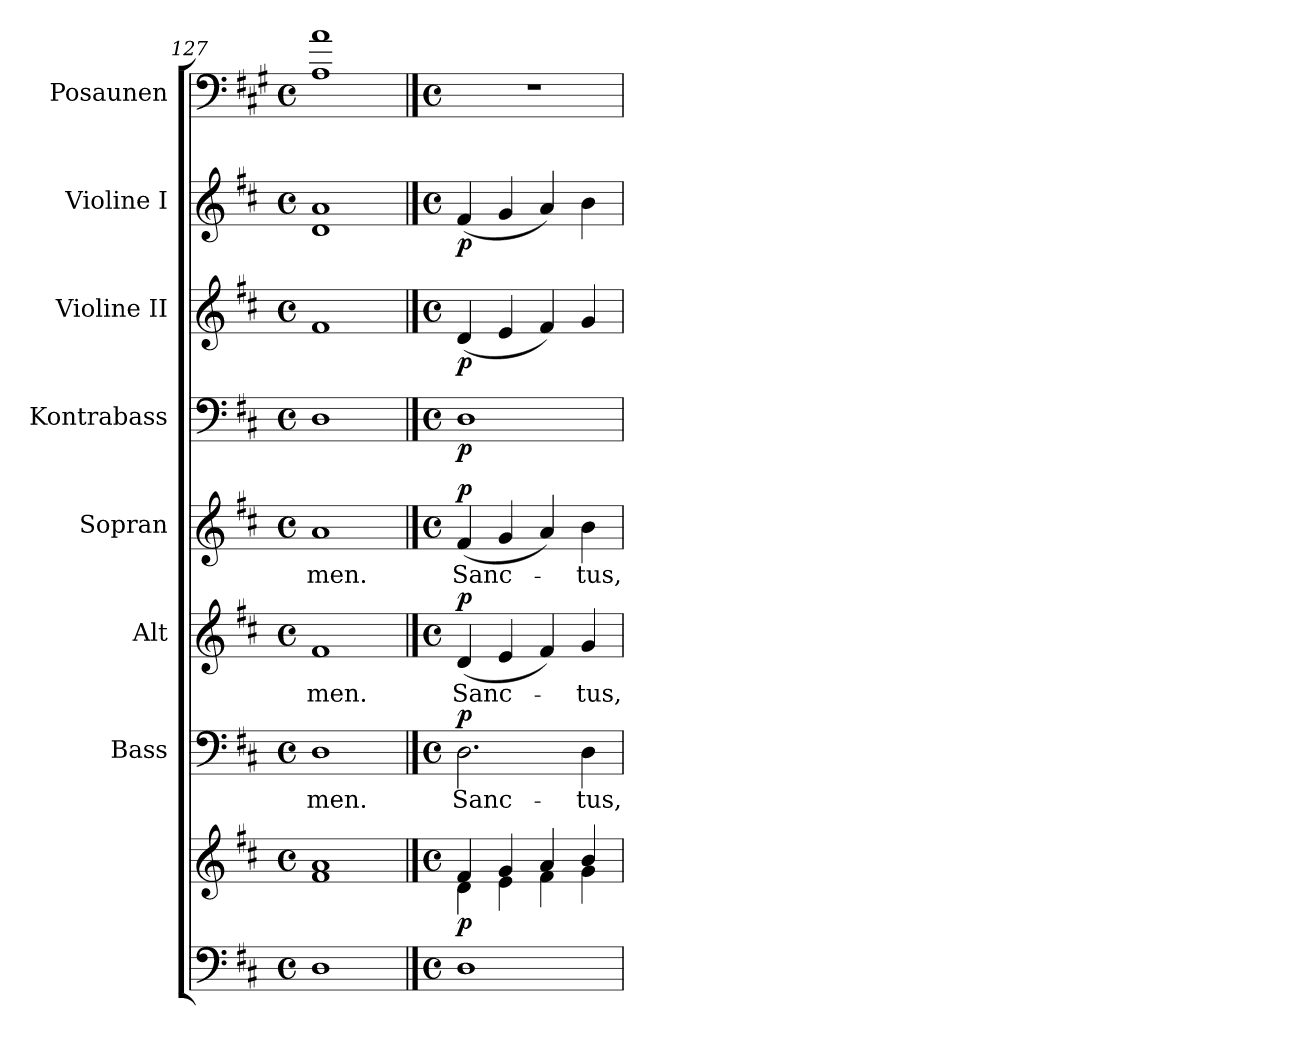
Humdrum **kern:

**kern	**kern	**dynam	**kern	**text	**dynam	**kern	**text	**dynam	**kern	**text	**dynam	**kern	**dynam	**kern	**dynam	**kern	**dynam	**kern
*part8	*part8	*part8	*part7	*part7	*part7	*part6	*part6	*part6	*part5	*part5	*part5	*part4	*part4	*part3	*part3	*part2	*part2	*part1
*staff9	*staff8	*staff8/9	*staff7	*staff7	*staff7	*staff6	*staff6	*staff6	*staff5	*staff5	*staff5	*staff4	*staff4	*staff3	*staff3	*staff2	*staff2	*staff1
*	*	*	*I"Bass	*	*	*I"Alt	*	*	*I"Sopran	*	*	*I"Kontrabass	*	*I"Violine II	*	*I"Violine I	*	*I"Posaunen
*	*	*	*I'B.	*	*	*I'A.	*	*	*I'S.	*	*	*I'Kb.	*	*I'Vl. II	*	*I'Vl. I	*	*I'Pos.
*clefF4	*clefG2	*	*clefF4	*	*	*clefG2	*	*	*clefG2	*	*	*clefF4	*	*clefG2	*	*clefG2	*	*clefF4
*	*	*	*	*	*	*	*	*	*	*	*	*ITrd7c12	*	*	*	*	*	*ITrd4c7
*k[f#c#]	*k[f#c#]	*	*k[f#c#]	*	*	*k[f#c#]	*	*	*k[f#c#]	*	*	*k[f#c#]	*	*k[f#c#]	*	*k[f#c#]	*	*k[f#c#]
*D:	*D:	*	*D:	*	*	*D:	*	*	*D:	*	*	*D:	*	*D:	*	*D:	*	*D:
*M4/4	*M4/4	*	*M4/4	*	*	*M4/4	*	*	*M4/4	*	*	*M4/4	*	*M4/4	*	*M4/4	*	*M4/4
*met(c)	*met(c)	*	*met(c)	*	*	*met(c)	*	*	*met(c)	*	*	*met(c)	*	*met(c)	*	*met(c)	*	*met(c)
=127	=127	=127	=127	=127	=127	=127	=127	=127	=127	=127	=127	=127	=127	=127	=127	=127	=127	=127
*	*^	*	*	*	*	*	*	*	*	*	*	*	*	*	*	*	*	*
!	!	!	!	!	!LO:LY:b	!	!	!LO:LY:b	!	!	!LO:LY:b	!	!	!	!	!	!	!	!
*	*	*	*	*	*	*	*	*	*	*	*	*	*	*	*	*	*	*	*^
1D	1a	1f#	.	1D	-men.	.	1f#	-men.	.	1a	-men.	.	1DD	.	1f#	.	1d 1a	.	1d	1D
*	*	*	*	*	*	*	*	*	*	*	*	*	*	*	*	*	*	*	*v	*v
!!LO:PB:g=z
==128	==128	==128	==128	==128	==128	==128	==128	==128	==128	==128	==128	==128	==128	==128	==128	==128	==128	==128	==128
*M4/4	*M4/4	*	*	*M4/4	*	*	*M4/4	*	*	*M4/4	*	*	*M4/4	*	*M4/4	*	*M4/4	*	*M4/4
*met(c)	*met(c)	*	*	*met(c)	*	*	*met(c)	*	*	*met(c)	*	*	*met(c)	*	*met(c)	*	*met(c)	*	*met(c)
*	*	*	*	*	*	*	*	*	*	*	*	*	*	*	*	*	*	*	*^
!	!	!	!	!	!	!	!	!	!	!	!	!	!	!	!	!	!	!	!LO:TX:a:Bi:t=Andantino	!
!	!	!	!	!	!	!	!	!	!	!	!	!	!	!	!	!	!	!	!LO:TX:a:B:t=Sanctus	!
!	!	!	!LO:DY:b	!	!LO:LY:b	!LO:DY:a	!	!LO:LY:b	!LO:DY:a	!	!LO:LY:b	!LO:DY:a	!	!LO:DY:b	!	!LO:DY:b	!	!LO:DY:b	!	!
*	*	*	*	*	*	*	*	*	*	*	*	*	*	*	*	*	*	*	*v	*v
1D	4f#/	4d\	p	2.D\	Sanc-	p	(<4d/	Sanc-	p	(<4f#/	Sanc-	p	1DD	p	(<4d/	p	(<4f#/	p	1r
.	4g/	4e\	.	.	.	.	4e/	.	.	4g/	.	.	.	.	4e/	.	4g/	.	.
.	4a/	4f#\	.	.	.	.	4f#/)	.	.	4a/)	.	.	.	.	4f#/)	.	4a/)	.	.
!	!	!	!	!	!LO:LY:b	!	!	!LO:LY:b	!	!	!LO:LY:b	!	!	!	!	!	!	!	!
.	4b/	4g\	.	4D\	-tus,	.	4g/	-tus,	.	4b\	-tus,	.	.	.	4g/	.	4b\	.	.
*	*v	*v	*	*	*	*	*	*	*	*	*	*	*	*	*	*	*	*	*
=	=	=	=	=	=	=	=	=	=	=	=	=	=	=	=	=	=	=
*-	*-	*-	*-	*-	*-	*-	*-	*-	*-	*-	*-	*-	*-	*-	*-	*-	*-	*-
